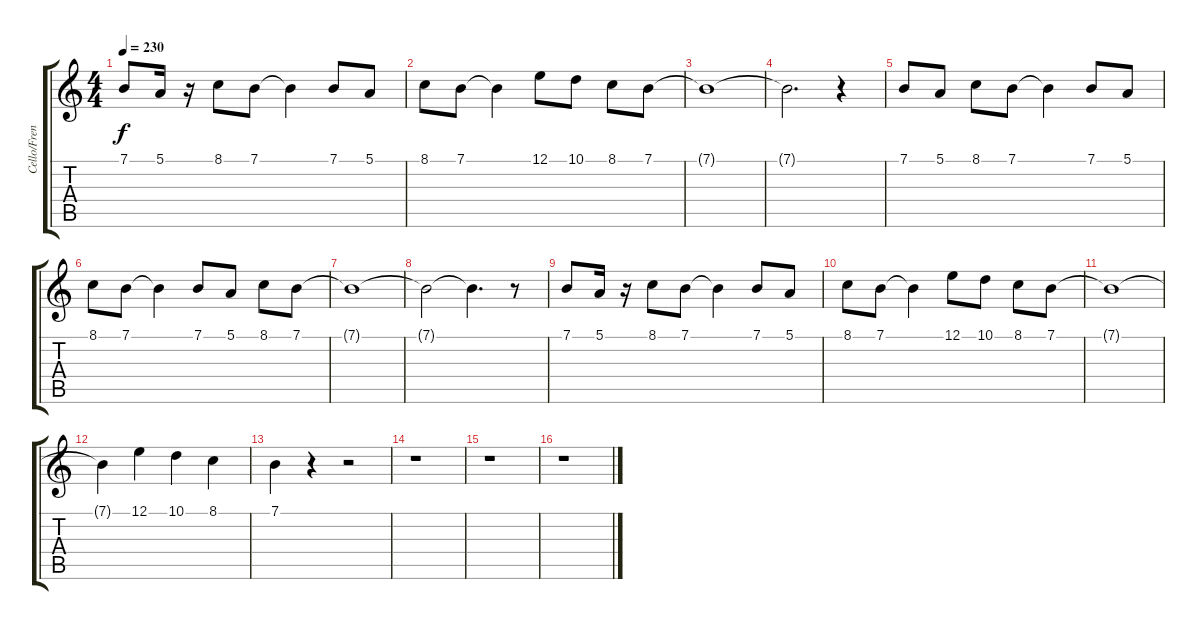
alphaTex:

\track ("Cello/French Horn/Trumpet" "Cello/Fren") {instrument cello}
\staff {score tabs}
\tuning (E4 B3 G3 D3 A2 E2) {hide}
\ts (4 4)
\tempo 230
\clef g2
\ks c
7.1.8{dy f} 5.1.16 r.16 8.1.8 7.1.8 7.1{t}.4 7.1.8 5.1.8 |
8.1.8 7.1.8 7.1{t}.4 12.1.8 10.1.8 8.1.8 7.1.8 |
7.1{t}.1 |
7.1{t}.2{d} r.4 |
7.1.8 5.1.8 8.1.8 7.1.8 7.1{t}.4 7.1.8 5.1.8 |
8.1.8 7.1.8 7.1{t}.4 7.1.8 5.1.8 8.1.8 7.1.8 |
7.1{t}.1 |
7.1{t}.2 7.1{t}.4{d} r.8 |
7.1.8 5.1.16 r.16 8.1.8 7.1.8 7.1{t}.4 7.1.8 5.1.8 |
8.1.8 7.1.8 7.1{t}.4 12.1.8 10.1.8 8.1.8 7.1.8 |
7.1{t}.1 |
7.1{t}.4 12.1.4 10.1.4 8.1.4 |
7.1.4 r.4 r.2 |
r.1 |
r.1 |
r.1
